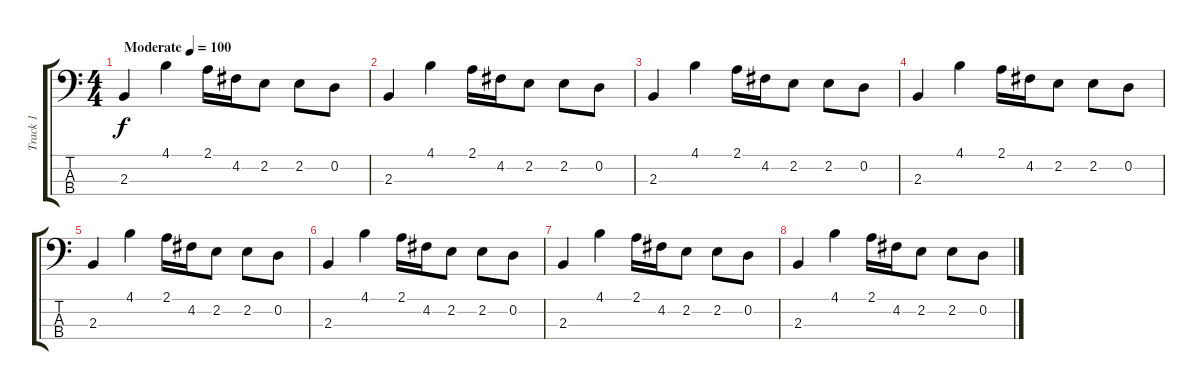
\track ("Track 1" "Track 1") {instrument electricbassfinger}
\staff {score tabs}
\tuning (G2 D2 A1 E1) {hide}
\ts (4 4)
\tempo (100 "Moderate")
\clef f4
\ks c
2.3.4{dy f instrument electricbassfinger} 4.1.4 2.1.16 4.2.16 2.2.8 2.2.8 0.2.8 |
2.3.4 4.1.4 2.1.16 4.2.16 2.2.8 2.2.8 0.2.8 |
2.3.4 4.1.4 2.1.16 4.2.16 2.2.8 2.2.8 0.2.8 |
2.3.4 4.1.4 2.1.16 4.2.16 2.2.8 2.2.8 0.2.8 |
2.3.4 4.1.4 2.1.16 4.2.16 2.2.8 2.2.8 0.2.8 |
2.3.4 4.1.4 2.1.16 4.2.16 2.2.8 2.2.8 0.2.8 |
2.3.4 4.1.4 2.1.16 4.2.16 2.2.8 2.2.8 0.2.8 |
2.3.4 4.1.4 2.1.16 4.2.16 2.2.8 2.2.8 0.2.8
